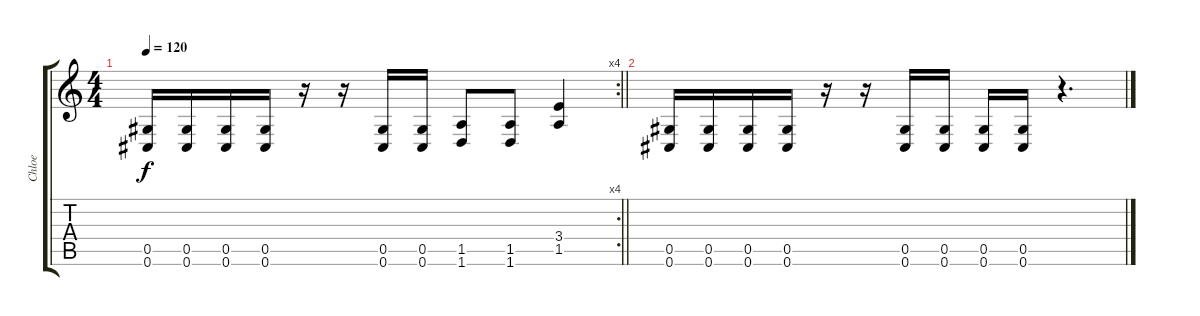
\track ("Chloe" "Chloe") {instrument distortionguitar}
\staff {score tabs}
\tuning (Eb4 Bb3 Gb3 Db3 Ab2 Db2) {hide}
\rc 4
\ts (4 4)
\tempo 120
\clef g2
\barLineRight lightlight
\ks c
(0.5 0.6).16{dy f} (0.5 0.6).16 (0.5 0.6).16 (0.5 0.6).16 r.16 r.16 (0.5 0.6).16 (0.5 0.6).16 (1.5 1.6).8 (1.5 1.6).8 (3.4 1.5).4 |
(0.5 0.6).16 (0.5 0.6).16 (0.5 0.6).16 (0.5 0.6).16 r.16 r.16 (0.5 0.6).16 (0.5 0.6).16 (0.5 0.6).16 (0.5 0.6).16 r.4{d}
